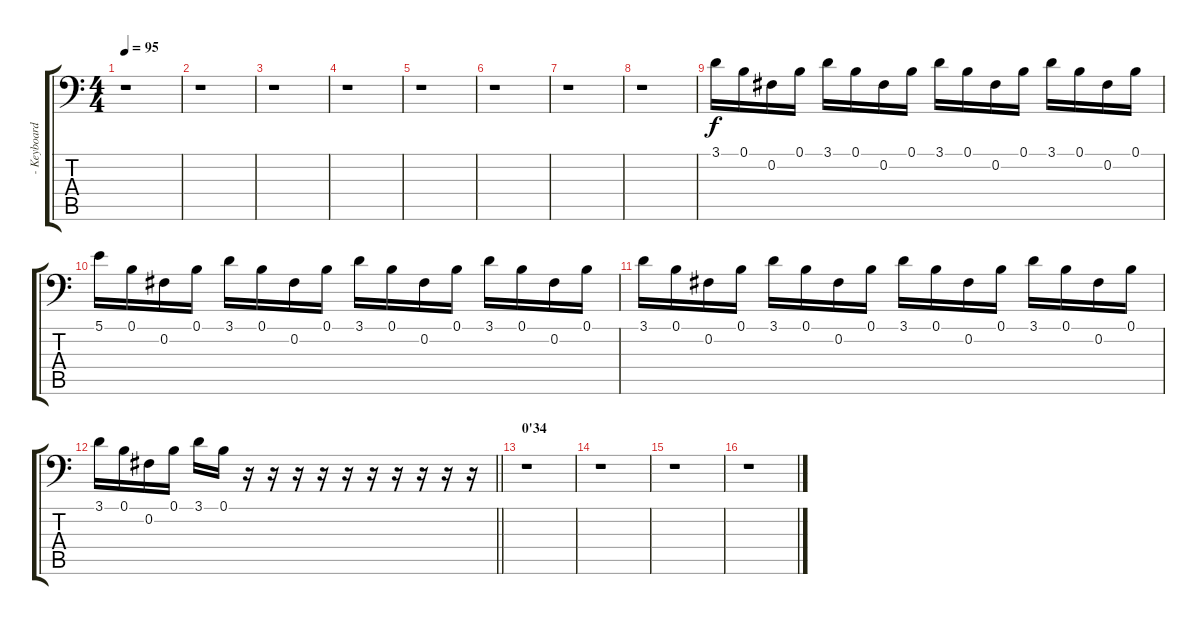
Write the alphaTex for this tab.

\track ("- Keyboard / Lead" "- Keyboard") {instrument lead6voice}
\staff {score tabs}
\tuning (B3 Gb3 D3 A2 E2 A1) {hide}
\ts (4 4)
\tempo 95
\clef f4
\ks c
r.1{dy f instrument lead6voice} |
r.1 |
r.1 |
r.1 |
r.1 |
r.1 |
r.1 |
r.1 |
3.1.16 0.1.16 0.2.16 0.1.16 3.1.16 0.1.16 0.2.16 0.1.16 3.1.16 0.1.16 0.2.16 0.1.16 3.1.16 0.1.16 0.2.16 0.1.16 |
5.1.16 0.1.16 0.2.16 0.1.16 3.1.16 0.1.16 0.2.16 0.1.16 3.1.16 0.1.16 0.2.16 0.1.16 3.1.16 0.1.16 0.2.16 0.1.16 |
3.1.16 0.1.16 0.2.16 0.1.16 3.1.16 0.1.16 0.2.16 0.1.16 3.1.16 0.1.16 0.2.16 0.1.16 3.1.16 0.1.16 0.2.16 0.1.16 |
\barLineRight lightlight
3.1.16 0.1.16 0.2.16 0.1.16 3.1.16 0.1.16 r.16 r.16 r.16 r.16 r.16 r.16 r.16 r.16 r.16 r.16 |
\section ("" "0'34")
r.1 |
r.1 |
r.1 |
r.1
